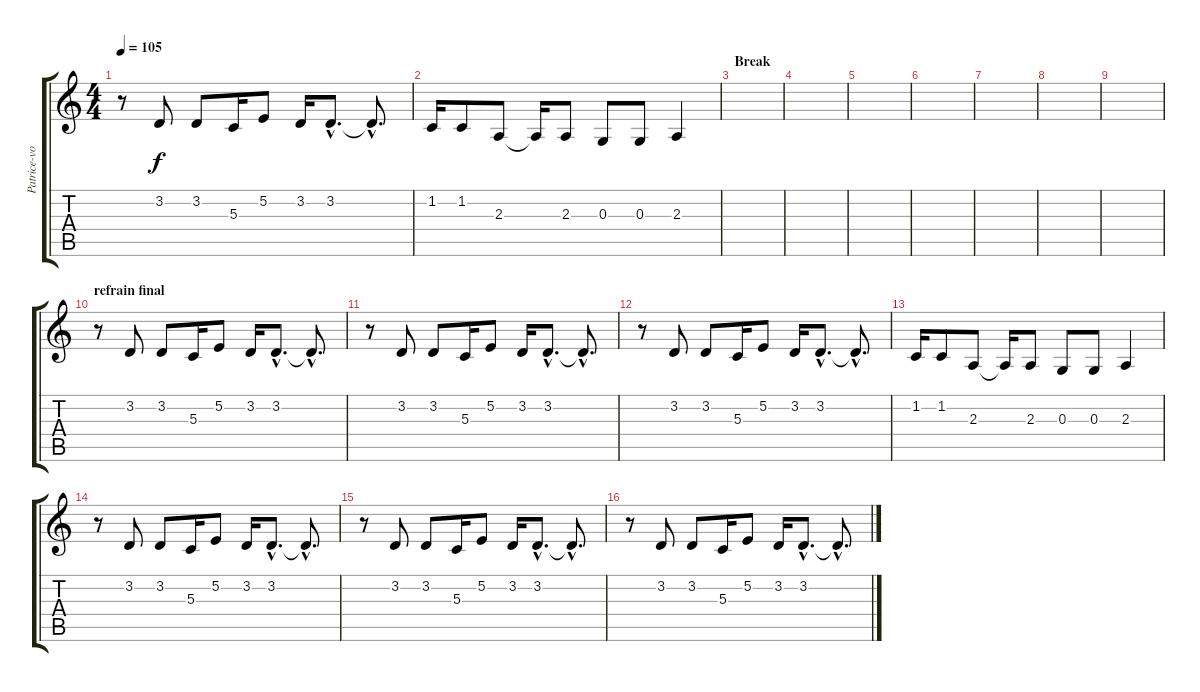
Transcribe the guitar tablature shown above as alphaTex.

\track ("Patrice-voice" "Patrice-vo") {instrument lead2sawtooth}
\staff {score tabs}
\tuning (E4 B3 G3 D3 A2 E2) {hide}
\ts (4 4)
\tempo 105
\clef g2
\ks c
r.8{dy f} 3.2.8 3.2.8 5.3.16 5.2.8 3.2.16 3.2{hac}.8{d} 3.2{hac t}.8{d} |
1.2.16 1.2.8 2.3.8 2.3{t}.16 2.3.8 0.3.8 0.3.8 2.3.4 |
\section ("" "Break")
|
|
|
|
|
|
|
\section ("" "refrain final")
r.8 3.2.8 3.2.8 5.3.16 5.2.8 3.2.16 3.2{hac}.8{d} 3.2{hac t}.8{d} |
r.8 3.2.8 3.2.8 5.3.16 5.2.8 3.2.16 3.2{hac}.8{d} 3.2{hac t}.8{d} |
r.8 3.2.8 3.2.8 5.3.16 5.2.8 3.2.16 3.2{hac}.8{d} 3.2{hac t}.8{d} |
1.2.16 1.2.8 2.3.8 2.3{t}.16 2.3.8 0.3.8 0.3.8 2.3.4 |
r.8 3.2.8 3.2.8 5.3.16 5.2.8 3.2.16 3.2{hac}.8{d} 3.2{hac t}.8{d} |
r.8 3.2.8 3.2.8 5.3.16 5.2.8 3.2.16 3.2{hac}.8{d} 3.2{hac t}.8{d} |
r.8 3.2.8 3.2.8 5.3.16 5.2.8 3.2.16 3.2{hac}.8{d} 3.2{hac t}.8{d}
